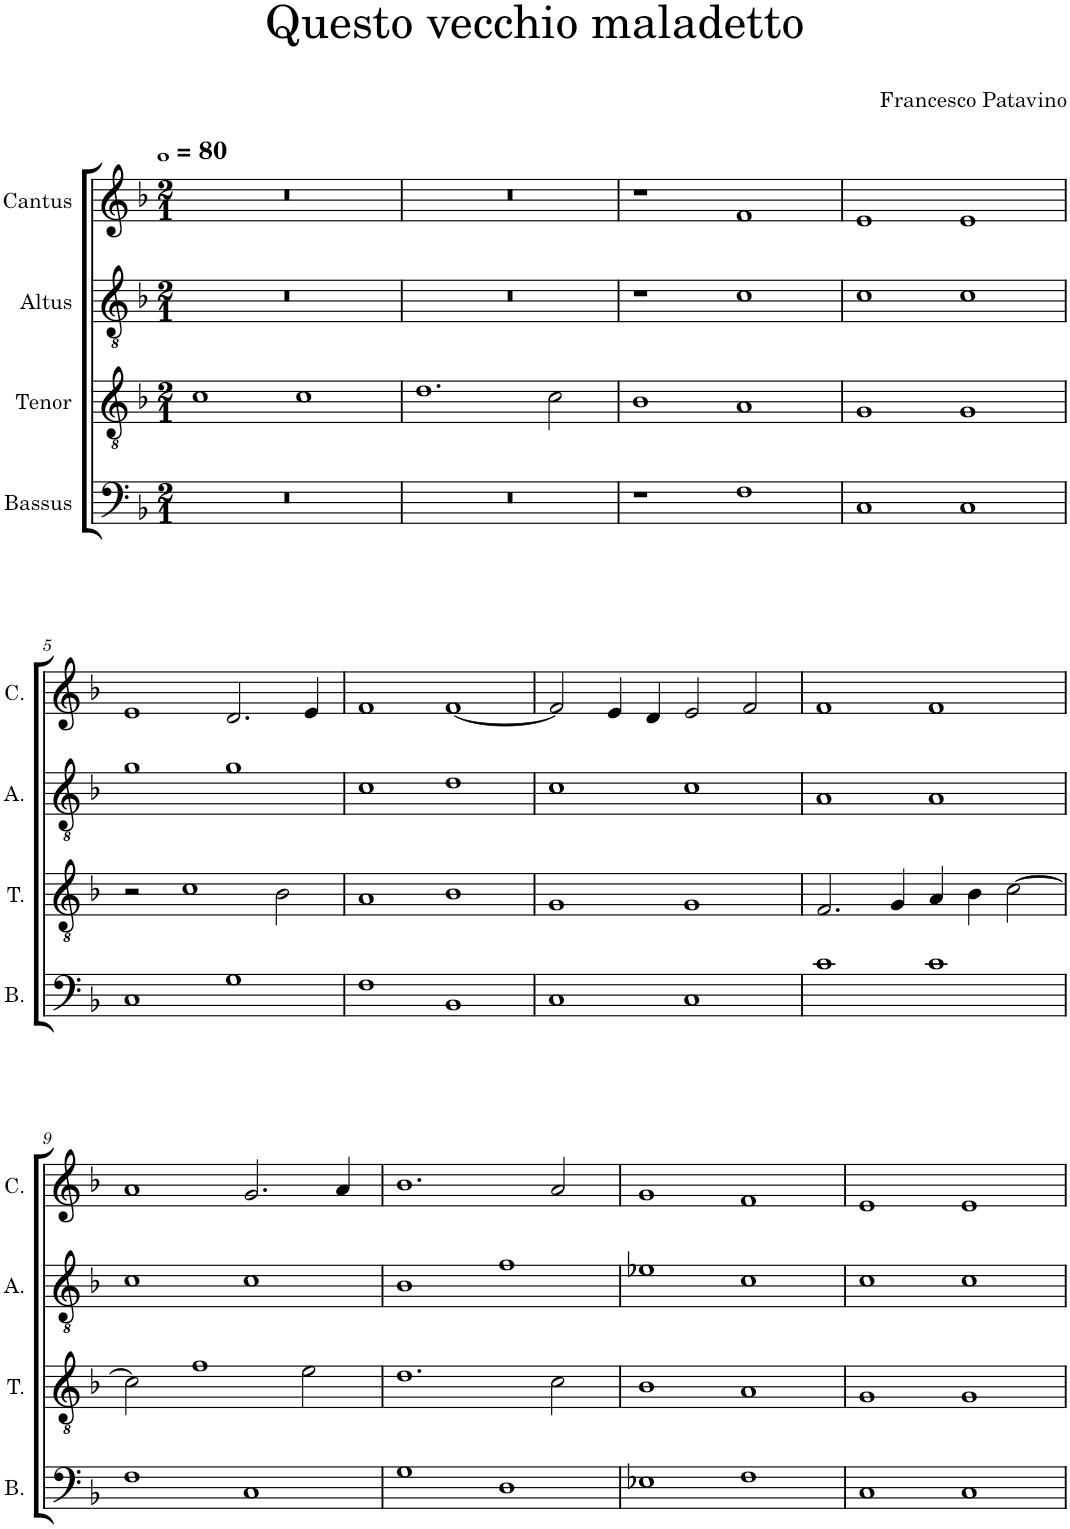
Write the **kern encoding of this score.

**kern	**kern	**kern	**kern
*part4	*part3	*part2	*part1
*staff4	*staff3	*staff2	*staff1
*I"Bassus	*I"Tenor	*I"Altus	*I"Cantus
*I'B.	*I'T.	*I'A.	*I'C.
*clefF4	*clefGv2	*clefGv2	*clefG2
*k[b-]	*k[b-]	*k[b-]	*k[b-]
*M2/1	*M2/1	*M2/1	*M2/1
*MM320	*MM320	*MM320	*MM320
=1	=1	=1	=1
0r	1c	0r	0r
.	1c	.	.
=2	=2	=2	=2
0r	1.d	0r	0r
.	2c\	.	.
=3	=3	=3	=3
1r	1B-	1r	1r
1F	1A	1c	1f
=4	=4	=4	=4
1C	1G	1c	1e
1C	1G	1c	1e
!!LO:LB:g=z
=5	=5	=5	=5
1C	2r	1g	1e
.	1c	.	.
1G	.	1g	2.d/
.	2B-\	.	.
.	.	.	4e/
=6	=6	=6	=6
1F	1A	1c	1f
1BB-	1B-	1d	[1f
=7	=7	=7	=7
1C	1G	1c	2f/]
.	.	.	4e/
.	.	.	4d/
1C	1G	1c	2e/
.	.	.	2f/
=8	=8	=8	=8
1c	2.F/	1A	1f
.	4G/	.	.
1c	4A/	1A	1f
.	4B-\	.	.
.	[2c\	.	.
!!LO:LB:g=z
=9	=9	=9	=9
1F	2c\]	1c	1a
.	1f	.	.
1C	.	1c	2.g/
.	2e\	.	.
.	.	.	4a/
=10	=10	=10	=10
1G	1.d	1B-	1.b-
1D	.	1f	.
.	2c\	.	2a/
=11	=11	=11	=11
1E-X	1B-	1e-X	1g
1F	1A	1c	1f
=12	=12	=12	=12
1C	1G	1c	1e
1C	1G	1c	1e
=	=	=	=
*-	*-	*-	*-
